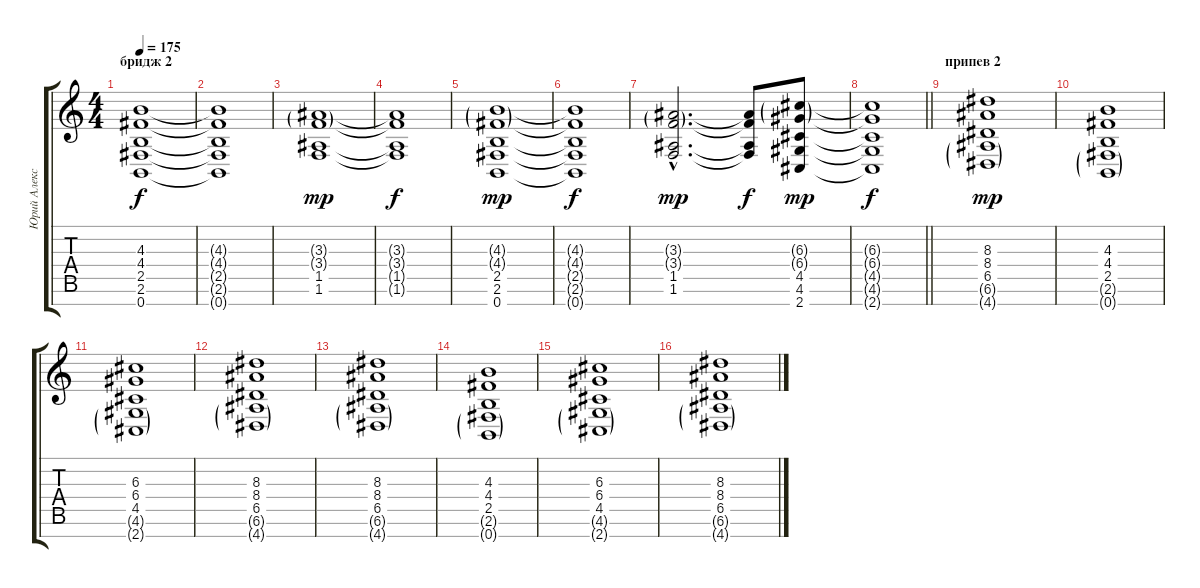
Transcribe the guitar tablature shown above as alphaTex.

\track ("Юрий Алексеев" "Юрий Алекс") {instrument distortionguitar}
\staff {score tabs}
\tuning (E4 B3 G3 D3 A2 E2 B1) {hide}
\ts (4 4)
\section ("" "бридж 2")
\tempo 175
\clef g2
\ks c
(4.3{t} 4.4{t} 2.5{t} 2.6{t} 0.7{t}).1{dy f} |
(4.3{t} 4.4{t} 2.5{t} 2.6{t} 0.7{t}).1 |
(3.3{g} 3.4{g} 1.5 1.6).1{dy mp} |
(3.3{t} 3.4{t} 1.5{t} 1.6{t}).1{dy f} |
(4.3{g} 4.4{g} 2.5 2.6 0.7).1{dy mp} |
(4.3{t} 4.4{t} 2.5{t} 2.6{t} 0.7{t}).1{dy f} |
(3.3{g hac} 3.4{g hac} 1.5{hac} 1.6{hac}).2{d dy mp} (3.3{t} 3.4{t} 1.5{t} 1.6{t}).8{dy f} (6.3{g} 6.4{g} 4.5 4.6 2.7).8{dy mp} |
\barLineRight lightlight
(6.3{t} 6.4{t} 4.5{t} 4.6{t} 2.7{t}).1{dy f} |
\section ("" "припев 2")
(8.3 8.4 6.5 6.6{g} 4.7{g}).1{dy mp} |
(4.3 4.4 2.5 2.6{g} 0.7{g}).1 |
(6.3 6.4 4.5 4.6{g} 2.7{g}).1 |
(8.3 8.4 6.5 6.6{g} 4.7{g}).1 |
(8.3 8.4 6.5 6.6{g} 4.7{g}).1 |
(4.3 4.4 2.5 2.6{g} 0.7{g}).1 |
(6.3 6.4 4.5 4.6{g} 2.7{g}).1 |
(8.3 8.4 6.5 6.6{g} 4.7{g}).1
